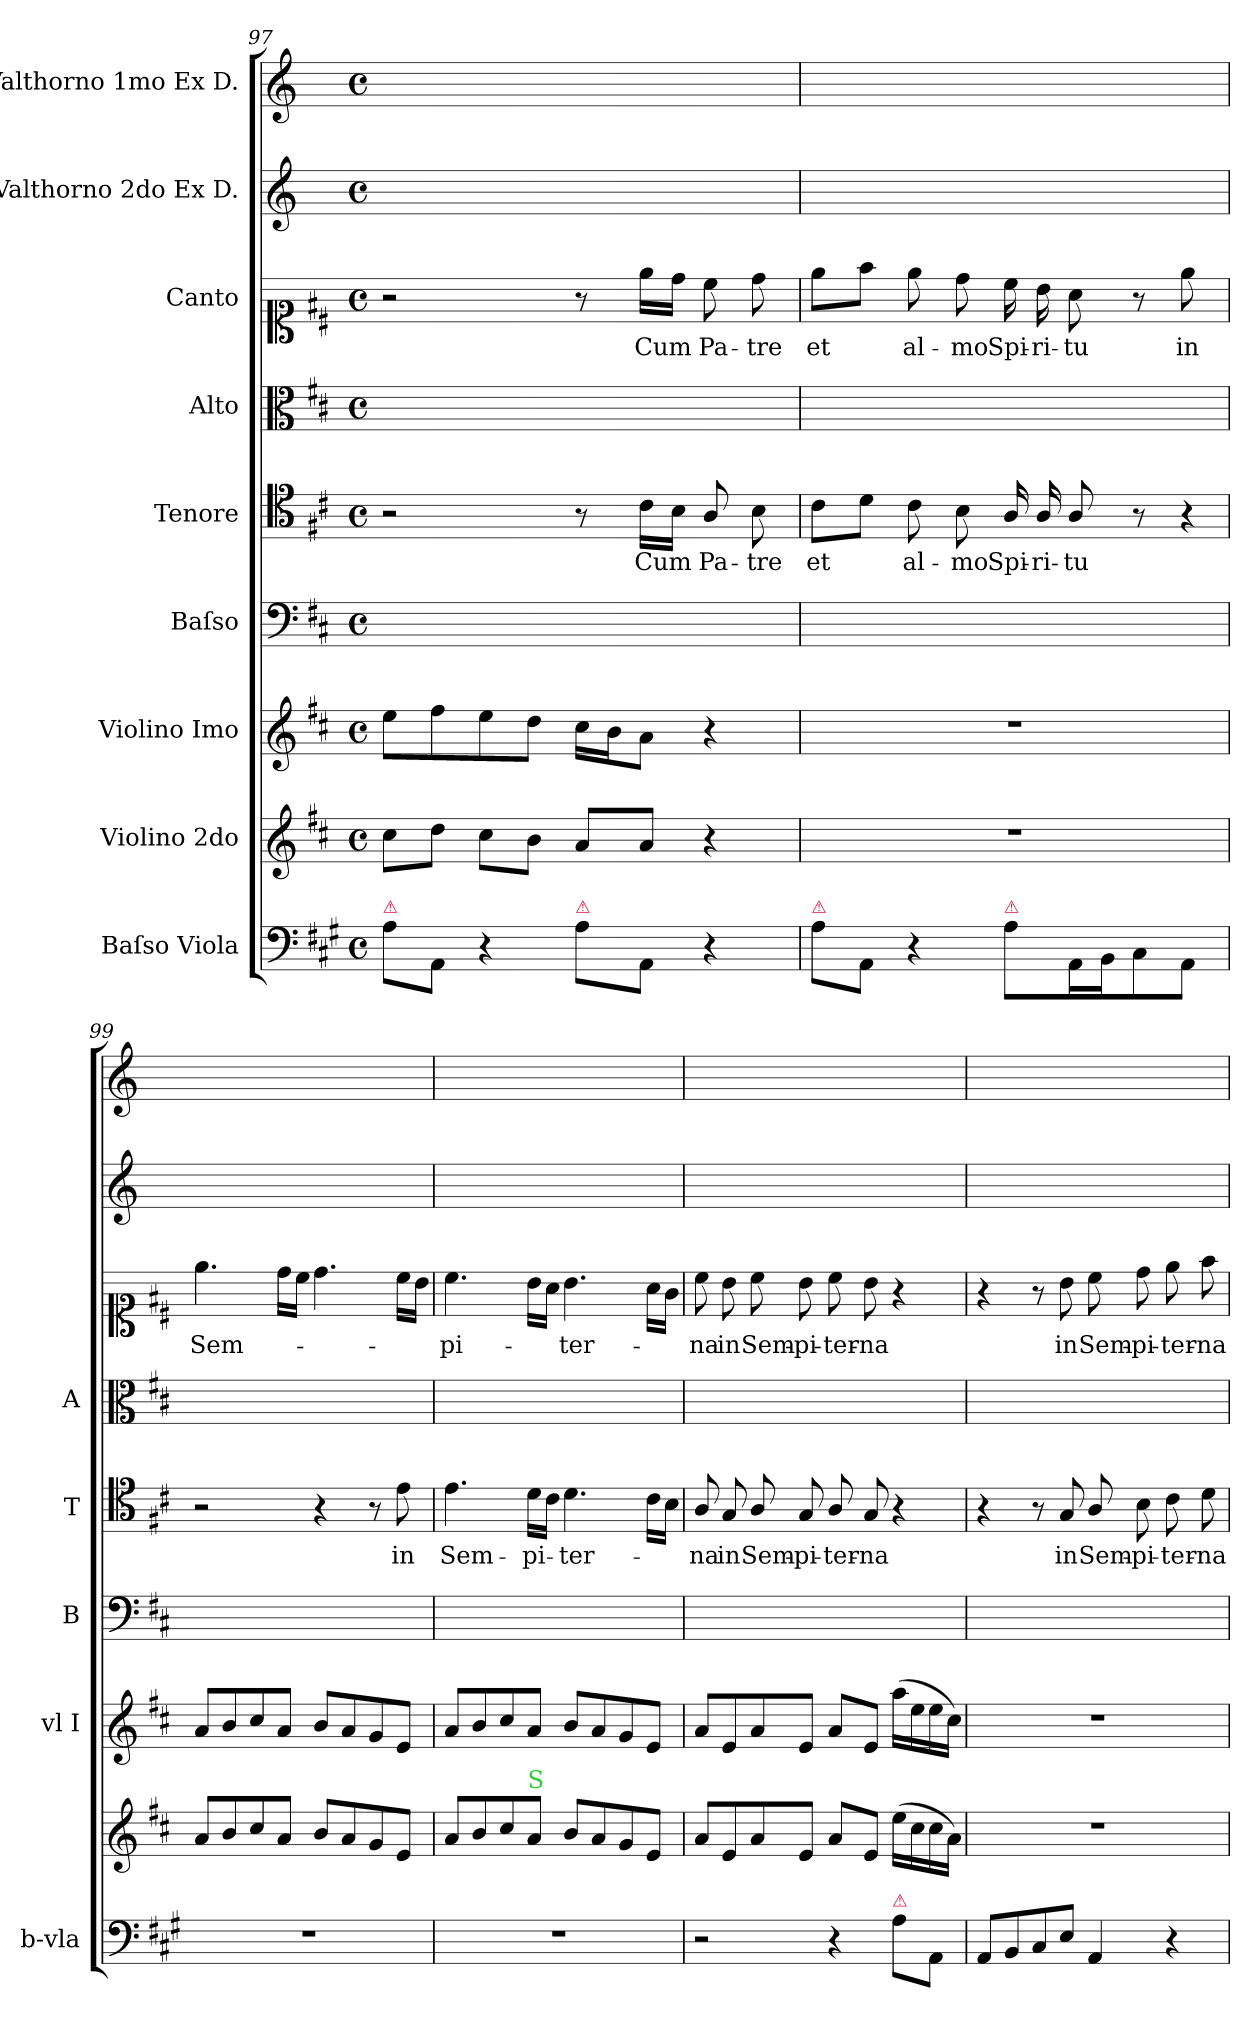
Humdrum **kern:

**kern	**kern	**kern	**kern	**kern	**text	**kern	**kern	**text	**kern	**kern
*part9	*part8	*part7	*part6	*part5	*part5	*part4	*part3	*part3	*part2	*part1
*staff9	*staff8	*staff7	*staff6	*staff5	*staff5	*staff4	*staff3	*staff3	*staff2	*staff1
*I"Baſso Viola	*I"Violino 2do	*I"Violino Imo	*I"Baſso	*I"Tenore	*	*I"Alto	*I"Canto	*	*I"Valthorno 2do Ex D.	*I"Valthorno 1mo Ex D.
*I'b-vla	*	*I'vl I	*I'B	*I'T	*	*I'A	*	*	*	*
*clefF4	*clefG2	*clefG2	*clefF4	*clefC4	*	*clefC3	*clefC1	*	*clefG2	*clefG2
*	*	*	*	*	*	*	*	*	*ITrd6c10	*ITrd6c10
*k[f#c#g#]	*k[f#c#]	*k[f#c#]	*k[f#c#]	*k[f#c#]	*	*k[f#c#]	*k[f#c#]	*	*k[f#c#]	*k[f#c#]
*	*D:	*D:	*D:	*D:	*	*D:	*D:	*	*D:	*D:
*M4/4	*M4/4	*M4/4	*M4/4	*M4/4	*	*M4/4	*M4/4	*	*M4/4	*M4/4
*met(c)	*met(c)	*met(c)	*met(c)	*met(c)	*	*met(c)	*met(c)	*	*met(c)	*met(c)
=97	=97	=97	=97	=97	=97	=97	=97	=97	=97	=97
!LO:TX:a:color=crimson:t=⚠	!	!	!	!	!	!	!	!	!	!
8A\L	8cc#\L	8ee\L	1ryy	2r	.	1ryy	2r	.	1ryy	1ryy
8AA\J	8dd\J	8ff#\	.	.	.	.	.	.	.	.
4r	8cc#\L	8ee\	.	.	.	.	.	.	.	.
.	8b\J	8dd\J	.	.	.	.	.	.	.	.
!LO:TX:a:color=crimson:t=⚠	!	!	!	!	!	!	!	!	!	!
8A\L	8a/L	16cc#\LL	.	8r	.	.	8r	.	.	.
.	.	16b\J	.	.	.	.	.	.	.	.
8AA\J	8a/J	8a\J	.	16c#\LL	Cum	.	16ee\LL	Cum	.	.
.	.	.	.	16B\JJ	.	.	16dd\JJ	.	.	.
4r	4r	4r	.	8A/	Pa-	.	8cc#\	Pa-	.	.
.	.	.	.	8B\	-tre	.	8dd\	-tre	.	.
=98	=98	=98	=98	=98	=98	=98	=98	=98	=98	=98
!LO:TX:a:color=crimson:t=⚠	!	!	!	!	!	!	!	!	!	!
8A\L	1r	1r	1ryy	8c#\L	et	1ryy	8ee\L	et	1ryy	1ryy
8AA\J	.	.	.	8d\J	.	.	8ff#\J	.	.	.
4r	.	.	.	8c#\	al-	.	8ee\	al-	.	.
.	.	.	.	8B\	-mo	.	8dd\	-mo	.	.
!LO:TX:a:color=crimson:t=⚠	!	!	!	!	!	!	!	!	!	!
8A\L	.	.	.	16A/	Spi-	.	16cc#\	Spi-	.	.
.	.	.	.	16A/	-ri-	.	16b\	-ri-	.	.
16AA\L	.	.	.	8A/	-tu	.	8a\	-tu	.	.
16BB\J	.	.	.	.	.	.	.	.	.	.
8C#\	.	.	.	8r	.	.	8r	.	.	.
!	!	!	!	!LO:N:vis=4	!	!	!	!	!	!
8AA\J	.	.	.	8r	.	.	8ee\	in	.	.
=99	=99	=99	=99	=99	=99	=99	=99	=99	=99	=99
1r	8a/L	8a/L	1ryy	2r	.	1ryy	4.ee\	Sem-	1ryy	1ryy
.	8b/	8b/	.	.	.	.	.	.	.	.
.	8cc#/	8cc#/	.	.	.	.	.	.	.	.
.	8a/J	8a/J	.	.	.	.	16dd\LL	.	.	.
.	.	.	.	.	.	.	16cc#\JJ	.	.	.
.	8b/L	8b/L	.	4r	.	.	4.dd\	.	.	.
.	8a/	8a/	.	.	.	.	.	.	.	.
.	8g/	8g/	.	8r	.	.	.	.	.	.
.	8e/J	8e/J	.	8e\	in	.	16cc#\LL	.	.	.
.	.	.	.	.	.	.	16b\JJ	.	.	.
=100	=100	=100	=100	=100	=100	=100	=100	=100	=100	=100
1r	8a/L	8a/L	1ryy	4.e\	Sem-	1ryy	4.cc#\	-pi-	1ryy	1ryy
.	8b/	8b/	.	.	.	.	.	.	.	.
.	8cc#/	8cc#/	.	.	.	.	.	.	.	.
!	!LO:TX:a:color=limegreen:t=S	!	!	!	!	!	!	!	!	!
.	8a/J	8a/J	.	16d\LL	-pi-	.	16b\LL	.	.	.
.	.	.	.	16c#\JJ	.	.	16a\JJ	.	.	.
.	8b/L	8b/L	.	4.d\	-ter-	.	4.b\	-ter-	.	.
.	8a/	8a/	.	.	.	.	.	.	.	.
.	8g/	8g/	.	.	.	.	.	.	.	.
.	8e/J	8e/J	.	16c#\LL	.	.	16a\LL	.	.	.
.	.	.	.	16B\JJ	.	.	16g\JJ	.	.	.
=101	=101	=101	=101	=101	=101	=101	=101	=101	=101	=101
2r	8a/L	8a/L	1ryy	8A/	-na	1ryy	8cc#\	-na	1ryy	1ryy
.	8e/	8e/	.	8G/	in	.	8b\	in	.	.
.	8a/	8a/	.	8A/	Sem-	.	8cc#\	Sem-	.	.
.	8e/J	8e/J	.	8G/	-pi-	.	8b\	-pi-	.	.
4r	8a/L	8a/L	.	8A/	-ter-	.	8cc#\	-ter-	.	.
.	8e/J	8e/J	.	8G/	-na	.	8b\	-na	.	.
!LO:TX:a:color=crimson:t=⚠	!	!	!	!	!	!	!	!	!	!
8A\L	(16ee\LL	(16aa\LL	.	4r	.	.	4r	.	.	.
.	16cc#\	16ee\	.	.	.	.	.	.	.	.
8AA\J	16cc#\	16ee\	.	.	.	.	.	.	.	.
.	16a\JJ)	16cc#\JJ)	.	.	.	.	.	.	.	.
=102	=102	=102	=102	=102	=102	=102	=102	=102	=102	=102
8AA/L	1r	1r	1ryy	4r	.	1ryy	4r	.	1ryy	1ryy
8BB/	.	.	.	.	.	.	.	.	.	.
8C#/	.	.	.	8r	.	.	8r	.	.	.
8E/J	.	.	.	8G/	in	.	8b\	in	.	.
4AA/	.	.	.	8A/	Sem-	.	8cc#\	Sem-	.	.
.	.	.	.	8B\	-pi-	.	8dd\	-pi-	.	.
4r	.	.	.	8c#\	-ter-	.	8ee\	-ter-	.	.
.	.	.	.	8d\	-na	.	8ff#\	-na	.	.
=	=	=	=	=	=	=	=	=	=	=
*-	*-	*-	*-	*-	*-	*-	*-	*-	*-	*-
